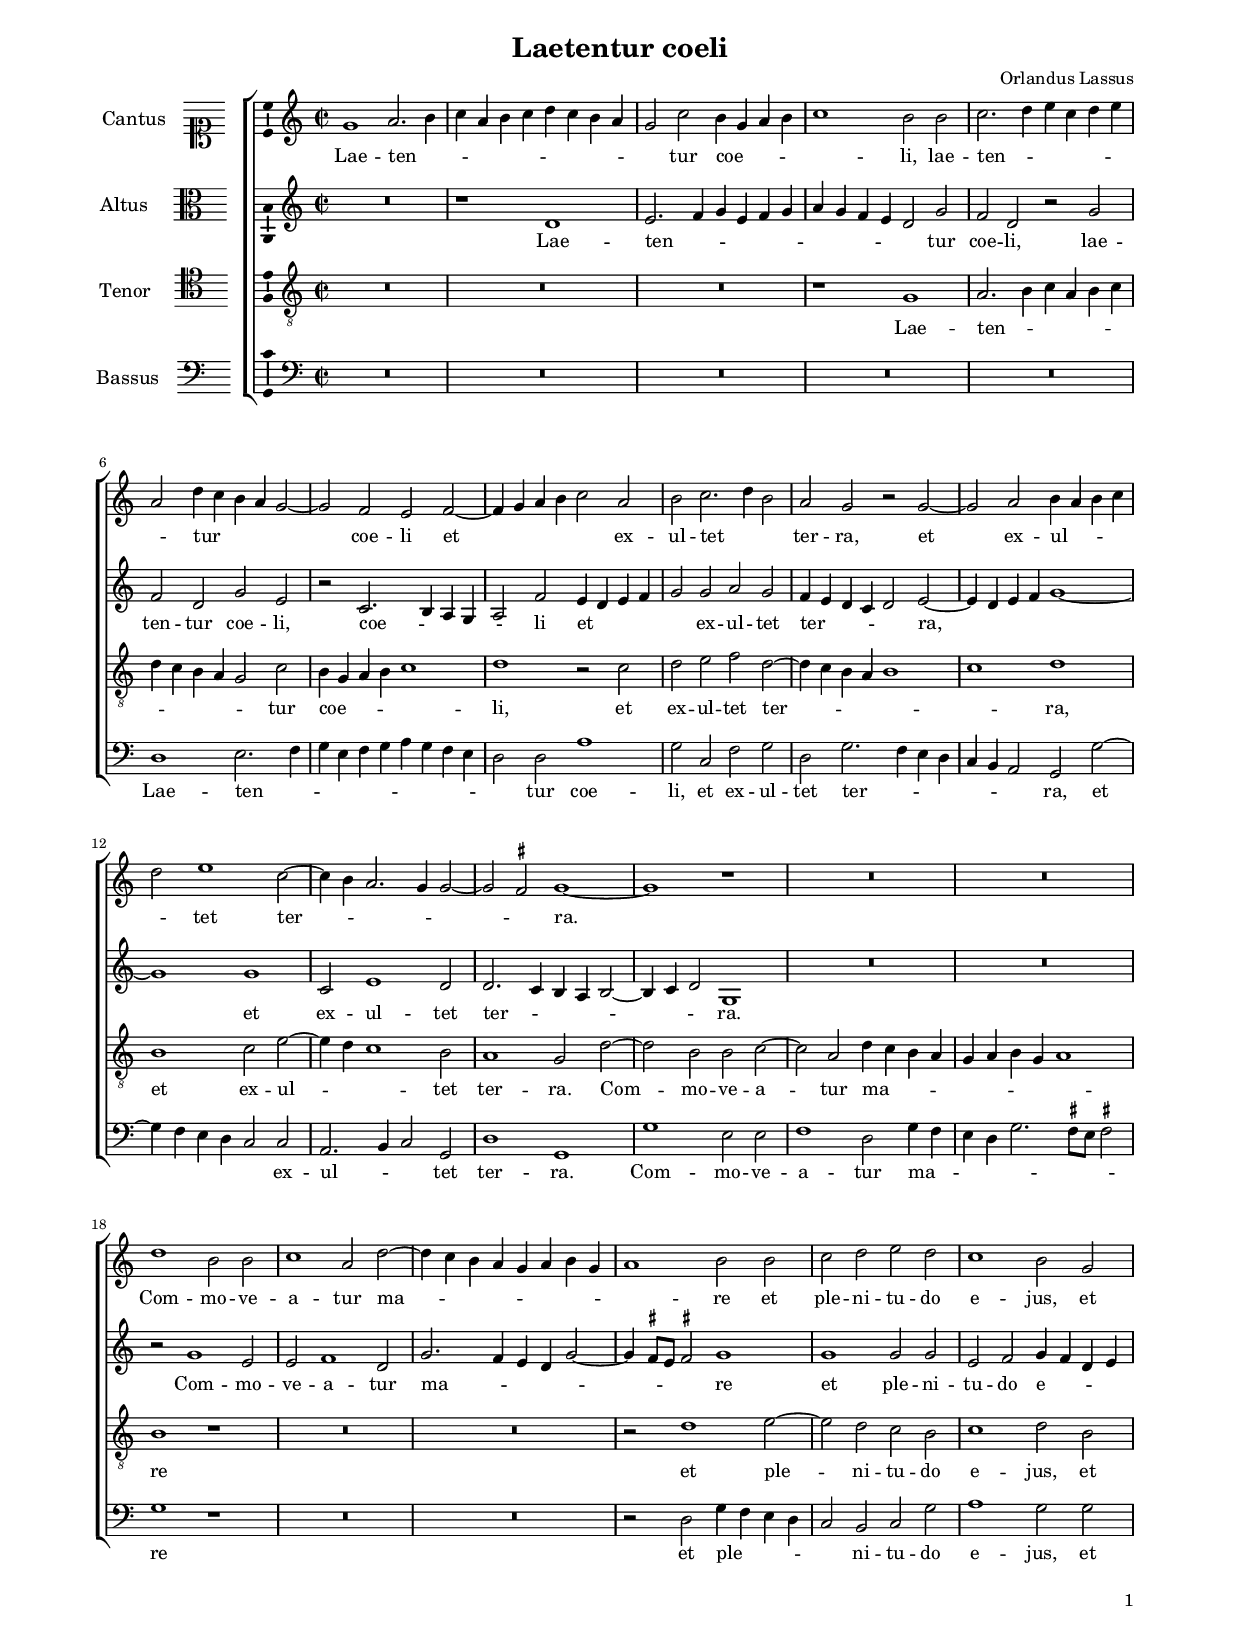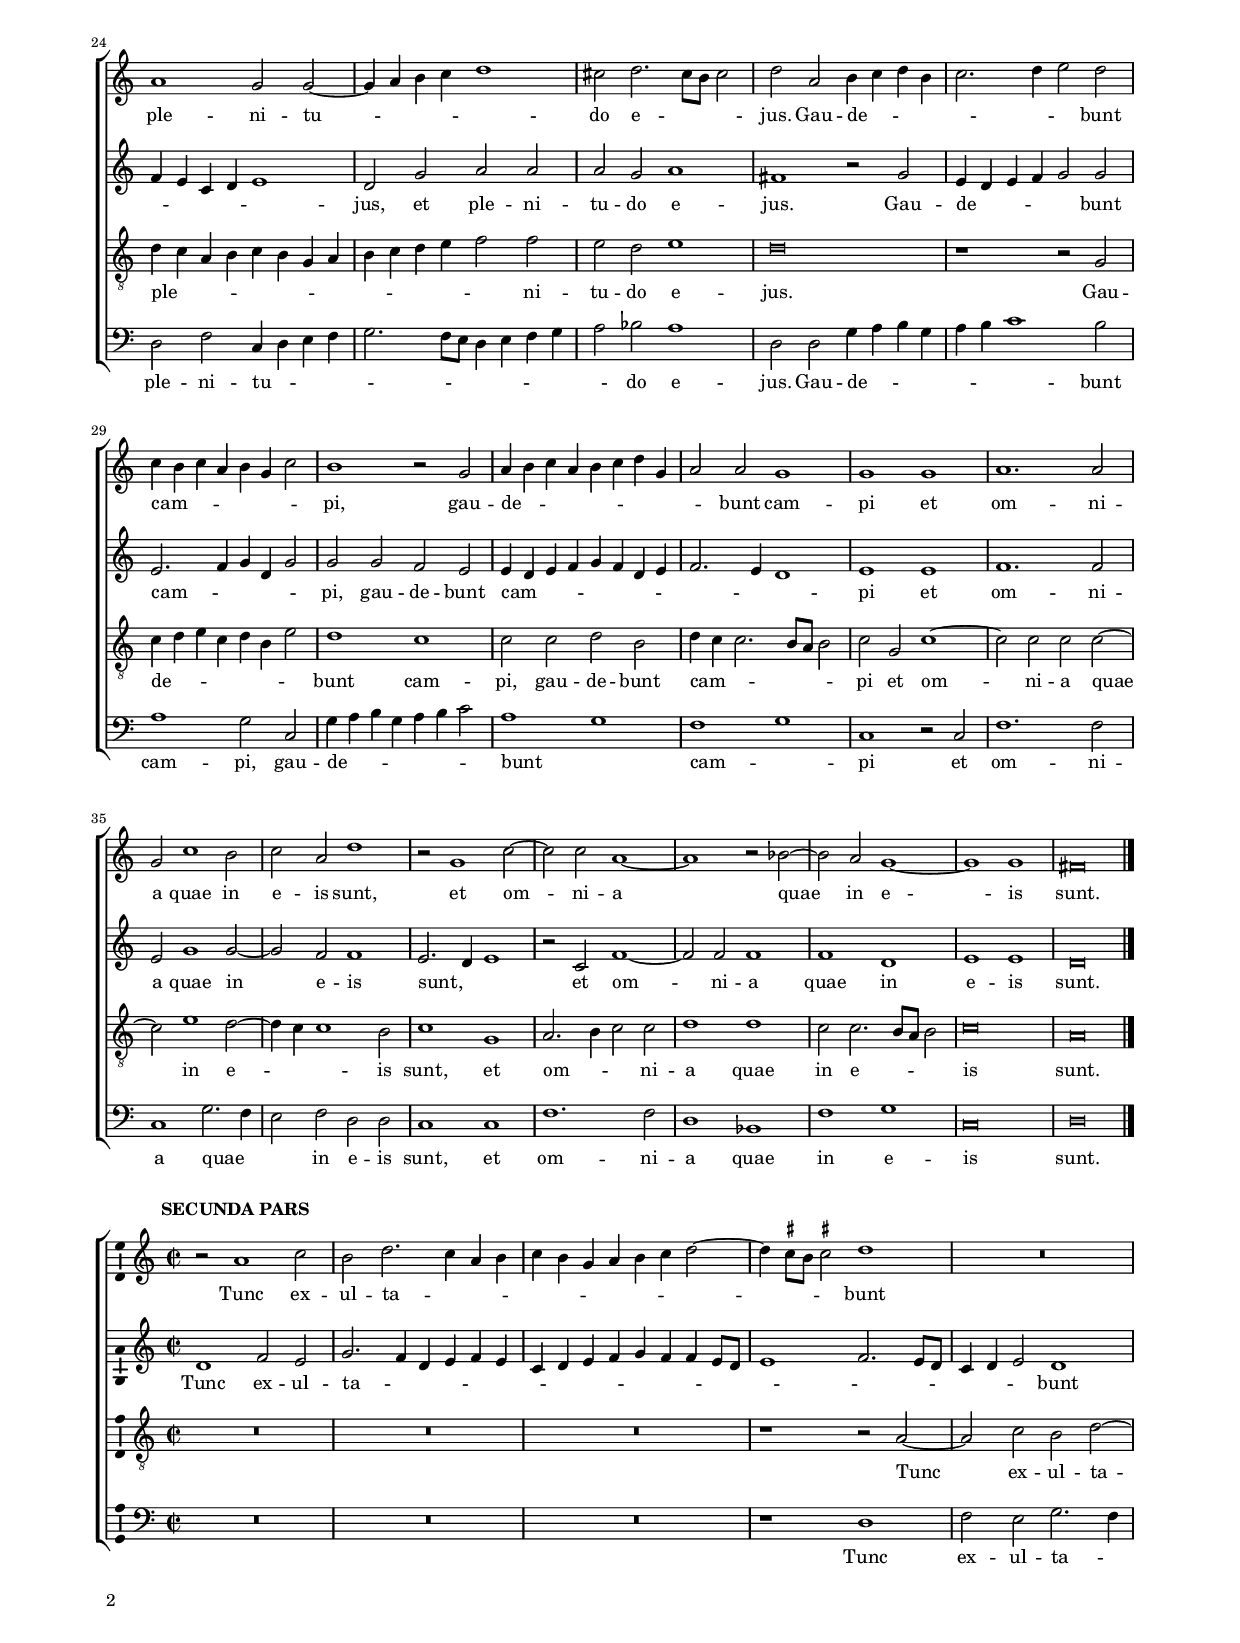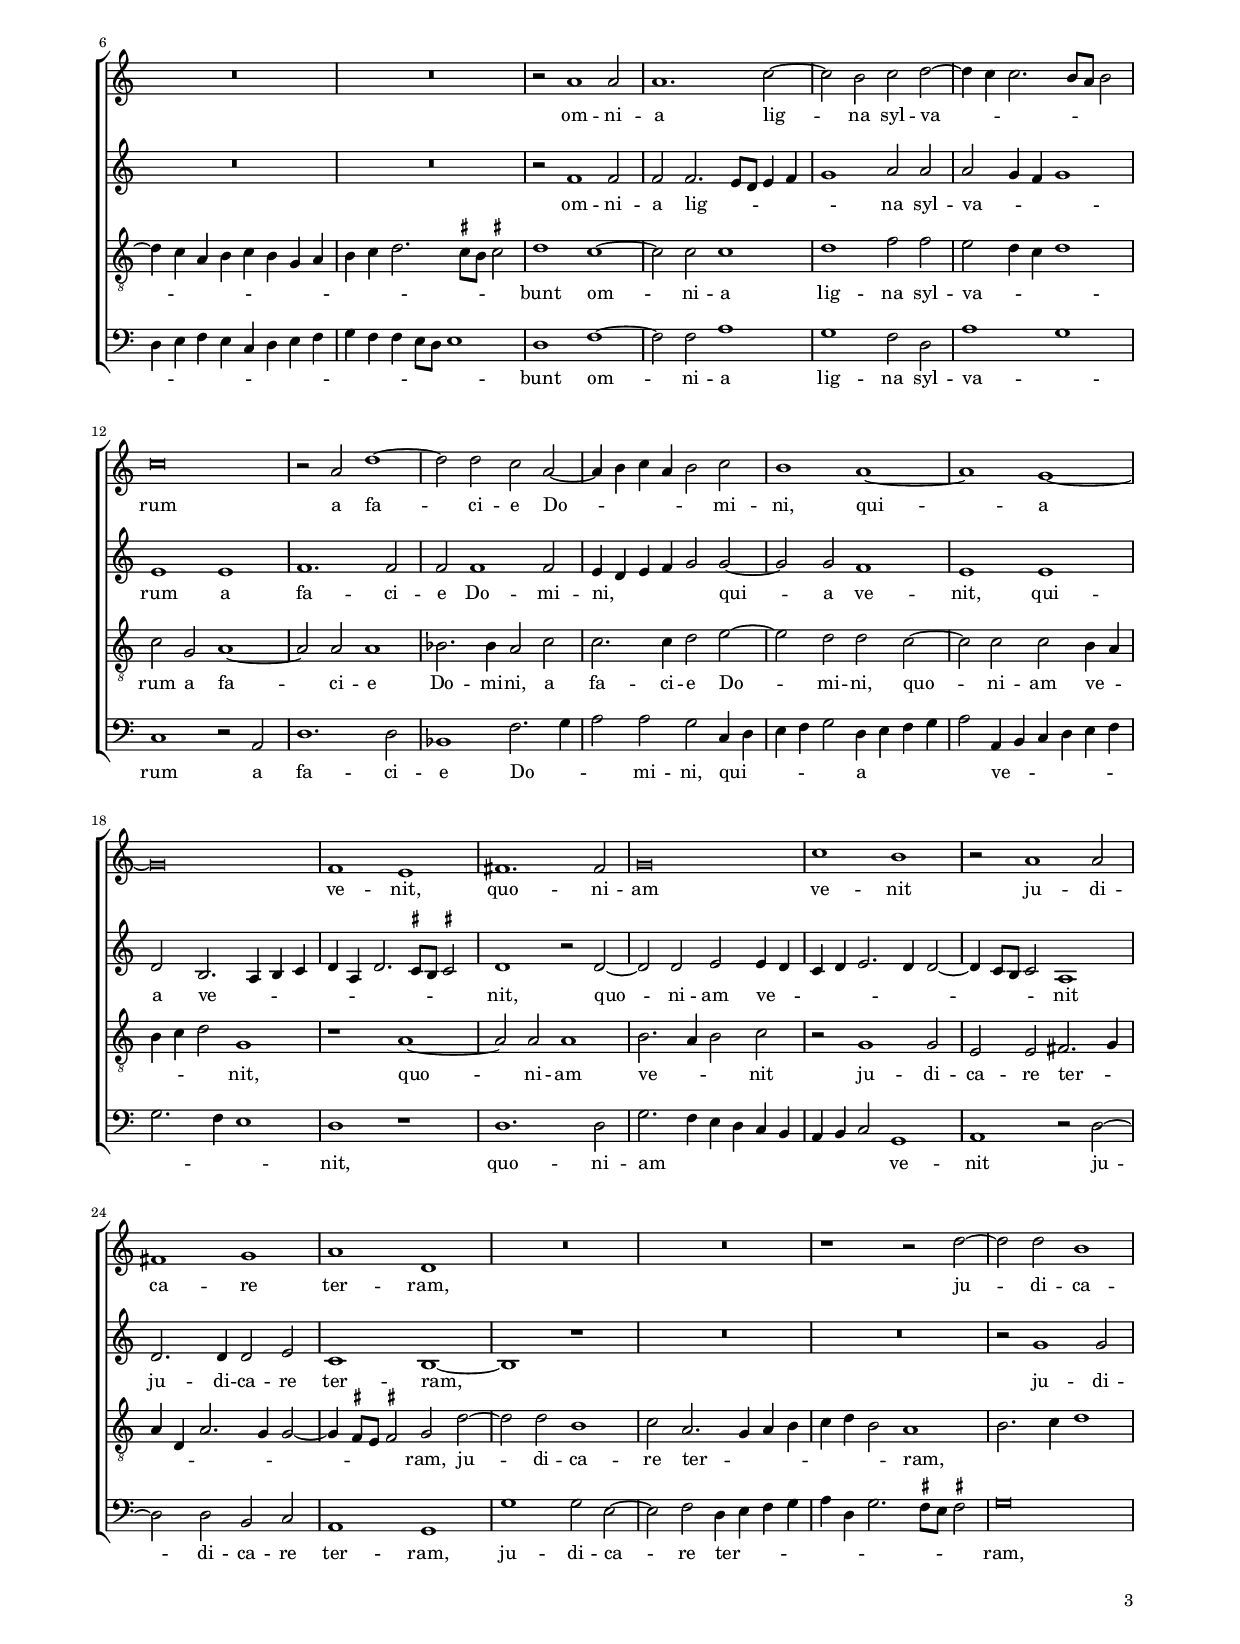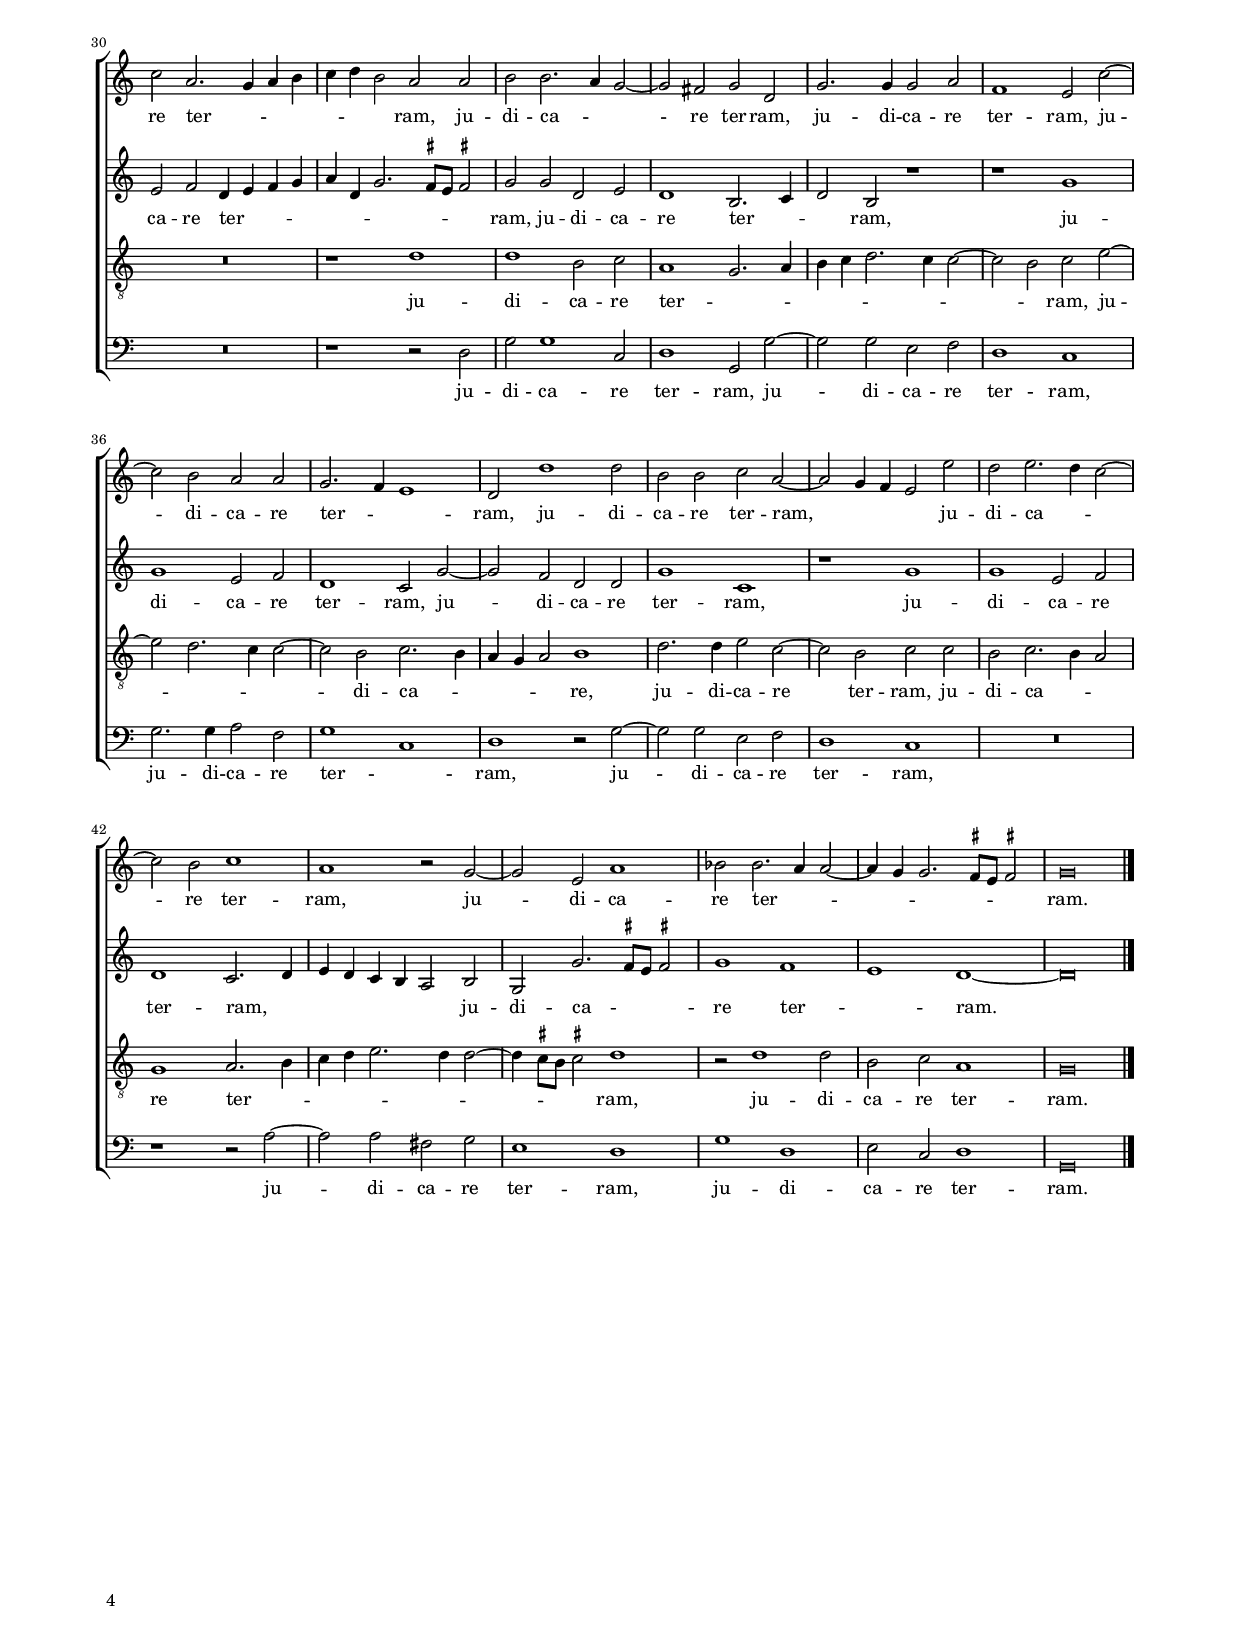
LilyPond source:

\header
{
  title="Laetentur coeli"
  composer="Orlandus Lassus"
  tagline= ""
}

\version "2.24.1"
\language deutsch
#(set-global-staff-size 15)
% #(set-default-paper-size "letter")
#(ly:set-option 'point-and-click #f)


	ficta = { \once \set suggestAccidentals = ##t }
	
	forget = #(define-music-function (music) (ly:music?) #{
		\accidentalStyle forget
		$music
		\accidentalStyle default
		#})

	m = \melisma
	me = \melismaEnd


\paper
	{
	top-margin = 1.8 \cm
	bottom-margin = 1.2 \cm
	left-margin = 1.8 \cm
	right-margin = 1.8 \cm
	ragged-bottom = ##f
	ragged-last-bottom = ##t
	print-page-number = ##f
	score-system-spacing = #'((basic-distance . 16) (minimum-distance . 14) (padding . 5) (strechability . 150))
	system-system-spacing = #'((basic-distance . 16) (minimum-distance . 14) (padding . 5) (strechability . 150))
	oddFooterMarkup=\markup   \fill-line { "" \fromproperty #'page:page-number-string }
	evenFooterMarkup=\markup  \fill-line { \fromproperty #'page:page-number-string "" }
	last-bottom-spacing = #'((basic-distance . 11) (minimum-distance . 8) (padding . 4))
%	systems-per-page = 3
	page-count = 4
%	min-systems-per-page = 3
	}

global = {
	\key c \major
	\time 2/2 \set Score.measureLength = #(ly:make-moment 2/1)
	\set Score.tempoHideNote = ##t
	\tempo 2 = 90
	\skip 1*2*42 \bar "|."
	}
	

incipitcantus = \markup { \score {
	{
	\set Staff.instrumentName = \markup { \fontsize #1 "Cantus" }
	\key c \major
	\clef soprano
	s4 \bar ""
	}
	\layout  {
	raggedright = ##t
	indent = 1.6 \cm
	line-width = 2.5\cm
	\context { \Staff \remove Time_signature_engraver }
	\override Staff.Clef.Y-extent = #'(0 . 0)
	}} \hspace #1 }
      
      
incipitaltus = \markup { \score {
	{
	\set Staff.instrumentName = \markup { \fontsize #1 "Altus" }
	\key c \major
	\clef alto
	s4 \bar ""
	}
	\layout  {
	raggedright = ##t
	indent = 1.6 \cm
	line-width = 2.5\cm
	\context { \Staff \remove Time_signature_engraver }
	\override Staff.Clef.Y-extent = #'(0 . 0)
	}} \hspace #1 }


incipittenor = \markup { \score {
	{
	\set Staff.instrumentName = \markup { \fontsize #1 "Tenor" }
	\key c \major
	\clef tenor
	s4 \bar ""
	}
	\layout  {
	raggedright = ##t
	indent = 1.6 \cm
	line-width = 2.5\cm
	\context { \Staff \remove Time_signature_engraver }
	\override Staff.Clef.Y-extent = #'(0 . 0)
	}} \hspace #1 }
      
      
incipitbassus = \markup { \score {
	{
	\set Staff.instrumentName = \markup { \fontsize #1 "Bassus" }
	\key c \major
	\clef bass
	s4 \bar ""
	}
	\layout  {
	raggedright = ##t
	indent = 1.6 \cm
	line-width = 2.5\cm
	\context { \Staff \remove Time_signature_engraver }
	\override Staff.Clef.Y-extent = #'(0 . 0)
	}} \hspace #1 }


cantus =  \relative c''
	{
	g1 a2.\m  h4
	c4 a h c d c h a
	g2\me  c h4\m  g a h
	c1\me  h2 h
%5
	c2.\m  d4 e c d e
	a,2\me  d4\m  c h a g2~
	g2\me  f2 e f2~
	f4\m  g a h c2\me  a
	h2 c2.\m  d4 h2\me 
%10
	a2 g r g2~
	g2 a h4\m  a h c
	d2\me  e1 c2~
	c4\m  h a2. g4 g2~
	g2 \ficta fis2\me  g1~
%15
	g1 r
	R\breve
	R
	d'1 h2 h
	c1 a2 d2~
%20 
	d4\m  c h a g a h g
	a1\me  h2 h
	c2 d e d
	c1 h2 g
	a1 g2 g2~
%25
	g4\m  a h c d1\me 
	cis2 d2.\m  cis8 h cis2\me 
	d2 a h4\m  c d h 
	c2. d4 e2\me  d
	c4\m  h c a h g c2\me 
%30
	h1 r2 g
	a4\m  h c a h c d g,
	a2\me  a g1
	g1 g
	a1. a2
%35
	g2 c1 h2
	c2 a d1
	r2 g,1 c2~
	c2 c a1~
	a1 r2 b2~
%40
	b2 a g1~
	g1 g
	fis\breve
	}


altus =  \relative c'
	{
	R\breve
	r1 d
	e2.\m  f4 g e f g
	a4 g f e d2\me  g
%5
	f2 d r g
	f2 d g e
	r2 c2.\m  h4 a g
	a2\me  f'2 e4\m  d e f
	g2\me  g a g
%10
	f4\m  e d c d2\me  e2~
	e4\m  d e f g1~
	g1\me  g
	c,2 e1 d2
	d2.\m  c4 h a h2~
%15
	h4 c d2\me  g,1
	R\breve
	R
	r2 g'1 e2
	e2 f1 d2
%20
	g2.\m  f4 e d g2~
	g4 \ficta fis8 e \ficta fis!2\me  g1
	g1 g2 g
	e2 f g4\m  f d e
	f e c d e1\me 
%25
	d2 g a a
	a2 g a1
	fis1 r2 g
	e4\m  d e f g2\me  g
	e2.\m  f4 g d g2\me 
%30
	g2 g f e
	e4\m  d e f g f d e
	f2. e4 d1\me 
	e1 e
	f1. f2
%35
	e2 g1 g2~
	g2 f2 f1
	e2.\m  d4 e1\me 
	r2 c f1~
	f2 f f1
%40
	f1 d
	e1 e
	d\breve
	}


tenor =  \relative c'
	{
	R\breve
	R
	R
	r1 g
%5
	a2.\m  h4 c a h c
	d c h a g2\me  c
	h4\m  g a h c1\me 
	d1 r2 c
	d2 e f d2~
%10
	d4\m  c h a h1
	c1\me  d 
	h1 c2 e2~
	e4\m  d4 c1\me  h2
	a1 g2 d'2~
%15
	d2 h h c~
	c2 a d4\m  c h a
	g4 a h g a1\me 
	h1 r
	R\breve
%20
	R
	r2 d1 e2~
	e2 d2 c h
	c1 d2 h
	d4\m  c a h c h g a
%25
	h4 c d e f2\me  f
	e2 d e1
	d\breve
	r1 r2 g,
	c4\m  d e c d h e2\me 
%30
	d1 c
	c2 c d h
	d4\m  c c2. h8 a h2\me 
	c2 g c1~
	c2 c c c2~
%35
	c2 e1 d2~
	d4\m  c c1\me  h2
	c1 g
	a2.\m  h4 c2\me  c
	d1 d
%40
	c2 c2.\m  h8 a h2\me 
	c\breve
	a\breve
	}


bassus  =  \relative c
	{
	R\breve
	R
	R
	R
%5
	R
	d1 e2.\m  f4
	g4 e f g a g f e
	d2\me  d a'1
	g2 c, f g
%10
	d2 g2.\m  f4 e d
	c4 h a2\me  g g'2~
	g4\m  f e d c2\me  c
	a2.\m  h4 c2\me  g
	d'1 g,
%15
	g'1 e2 e
	f1 d2 g4\m  f
	e d g2. \ficta fis8 e \ficta fis!2\me 
	g1 r
	R\breve
%20
	R
	r2 d g4\m  f e d
	c2\me  h c g'
	a1 g2 g
	d2 f c4\m  d e f
%25
	g2. f8 e d4 e f g
	a2\me  b a1
	d,2 d g4\m  a h g
	a4 h c1\me  h2
	a1 g2 c,
%30
	g'4\m  a h g a h c2\me 
	a1\m  g\me 
	f1\m  g\me 
	c,1 r2 c
	f1. f2
%35
	c1 g'2.\m  f4
	e2\me  f d d
	c1 c
	f1. f2
	d1 b
%40
	f'1 g
	c,\breve
	d\breve
	}


lyricscantus = \lyricmode {
	Lae -- ten -- tur coe -- li,
	lae -- ten -- tur coe -- li
	et ex -- ul -- tet ter -- ra,
	et ex -- ul -- tet ter -- ra.
	Com -- mo -- ve -- a -- tur ma -- re
	et ple -- ni -- tu -- do e -- jus, et ple -- ni -- tu -- do e -- jus.
	Gau -- de -- bunt cam -- pi, gau -- de -- bunt cam -- pi
	et om -- ni -- a quae in e -- is sunt,
	et om -- ni -- a quae in e -- is sunt.
	}


lyricsaltus = \lyricmode {
	Lae -- ten -- tur coe -- li,
	lae -- ten -- tur coe -- li,
	coe -- li
	et ex -- ul -- tet ter -- ra,
	et ex -- ul -- tet ter -- ra.
	Com -- mo -- ve -- a -- tur ma -- re
	et ple -- ni -- tu -- do e -- jus,
	et ple -- ni -- tu -- do e -- jus.
	Gau -- de -- bunt cam -- pi,
	gau -- de -- bunt cam -- pi
	et om -- ni -- a quae in e -- is sunt,
	et om -- ni -- a quae in e -- is sunt.
	}


lyricstenor = \lyricmode {
	Lae -- ten -- tur coe -- li,
	et ex -- ul -- tet ter -- ra,
	et ex -- ul -- tet ter -- ra.
	Com -- mo -- ve -- a -- tur ma -- re
	et ple -- ni -- tu -- do e -- jus,
	et ple -- ni -- tu -- do e -- jus.
	Gau -- de -- bunt cam -- pi,
	gau -- de -- bunt cam -- pi
	et om -- ni -- a quae in e -- is sunt,
	et om -- ni -- a quae in e -- is sunt.
	}


lyricsbassus = \lyricmode {
	Lae -- ten -- tur coe -- li,
	et ex -- ul -- tet ter -- ra,
	et ex -- ul -- tet ter -- ra.
	Com -- mo -- ve -- a -- tur ma -- re
	et ple -- ni -- tu -- do e -- jus,
	et ple -- ni -- tu -- do e -- jus.
	Gau -- de -- bunt cam -- pi,
	gau -- de -- bunt cam -- pi
	et om -- ni -- a quae in e -- is sunt,
	et om -- ni -- a quae in e -- is sunt.
	}


\score
{  
	\transpose c c {
	\new ChoirStaff \with { \override StaffGrouper.staff-staff-spacing.basic-distance = #12 }
	<<


	\new Staff << \global
	\new Voice="v1" {
		\set Staff.instrumentName=\incipitcantus
		%\set Staff.instrumentName="S"
		\set Staff.midiInstrument = "reed organ"
		\clef violin
		\cantus }
	\new Lyrics \lyricsto "v1" {\lyricscantus }
	>>


	\new Staff << \global
	\new Voice="v2" {
		\set Staff.instrumentName=\incipitaltus
		%\set Staff.instrumentName="A"
		\set Staff.midiInstrument = "reed organ"
        \clef violin % "G_8"
		\altus}
	\new Lyrics \lyricsto "v2" {\lyricsaltus }
	>>


	\new Staff << \global
	\new Voice="v3" {
		\set Staff.instrumentName=\incipittenor
		%\set Staff.instrumentName="T"
		\set Staff.midiInstrument = "reed organ"
		\clef "G_8"
		\tenor }
	\new Lyrics \lyricsto "v3" {\lyricstenor }
	>>


	\new Staff << \global
	\new Voice="v4" {
		\set Staff.instrumentName=\incipitbassus
		%\set Staff.instrumentName="B"
		\set Staff.midiInstrument = "reed organ"
		\clef "bass" 
		\bassus }
	\new Lyrics \lyricsto "v4" {\lyricsbassus}
	>>

	>>
	} % transpose

	\layout
	{
	indent = 2.5 \cm
	%\context { \Lyrics \override VerticalAxisGroup.nonstaff-relatedstaff-spacing.padding = #2 }
%	\context { \Lyrics \override LyricText.font-size = #1 }
	\context { \Staff \override TimeSignature.break-visibility = #end-of-line-invisible }
	\context { \Staff \consists Ambitus_engraver }
	\context { \Score \override BarNumber.padding = #2 }
	\context { \Voice \override NoteHead.style = #'baroque }
	}

\midi
	{
	}

}

%%%%%%%%%%%%%%%%%%%%  SECUNDA PARS


global = {
	\key c \major
	\time 2/2 \set Score.measureLength = #(ly:make-moment 2/1)
	\set Score.tempoHideNote = ##t
	\tempo 2 = 90
	\skip 1*2*47 \bar "|."
	}


cantus =  \relative c''
	{
	r2 a1 c2
	h2 d2.\m  c4 a h
	c h g a h c d2~
	d4 \ficta cis8 h \ficta cis!2\me  d1
%5
	R\breve
	R
	R
	r2 a1 a2
	a1. c2~
%10
	c2 h c d2~
	d4\m  c4 c2. h8 a h2\me 
	c\breve
	r2 a d1~
	d2 d c a2~
%15
	a4\m  h c a h2\me  c
	h1 a1~
	a1 g1~
	g\breve
	f1 e
%20
	fis1. fis2
	g\breve
	c1 h
	r2 a1 a2
	fis1 g
%25
	a1 d,
	R\breve
	R
	r1 r2 d'2~
	d2 d h1
%30
	c2 a2.\m  g4 a h
	c4 d h2\me  a a
	h2 h2.\m  a4 g2~
	g2\me  fis2 g d
	g2. g4 g2 a
%35
	f1 e2 c'2~
	c2 h a a
	g2.\m  f4 e1\me 
	d2 d'1 d2
	h2 h c a2~
%40
	a2\m  g4 f e2\me  e'2
	d2 e2.\m  d4 c2~
	c2\me  h2 c1
	a1 r2 g2~
	g2 e a1
%45
	b2 b2.\m  a4 a2~
	a4 g4 g2. \ficta fis8 e \ficta fis!2\me 
	g\breve
	}


altus =  \relative c'
	{
	d1 f2 e
	g2.\m  f4 d e f e
	c4 d e f g f f e8 d
	e1 f2. e8 d
%5
	c4 d e2\me  d1
	R\breve
	R
	r2 f1 f2
	f2 f2.\m  e8 d e4 f
%10
	g1\me  a2 a
	a2\m  g4 f g1\me 
	e1 e
	f1. f2
	f2 f1 f2
%15
	e4\m  d e f g2\me  g2~
	g2 g2 f1
	e1 e
	d2 h2.\m  a4 h c
	d4 a d2. \ficta cis8 h \ficta cis!2\me 
%20
	d1 r2 d2~
	d2 d e e4\m  d
	c d e2. d4 d2~
	d4 c8 h c2\me  a1
	d2. d4 d2 e
%25
	c1 h1~
	h1 r
	R\breve
	R
	r2 g'1 g2
%30
	e2 f d4\m  e f g
	a4 d, g2. \ficta fis8 e \ficta fis!2\me 
	g2 g d e
	d1 h2.\m  c4
	d2\me  h r1
%35
	r1 g'
	g1 e2 f
	d1 c2 g'2~
	g2 f d d
	g1 c,
%40
	r1 g'
	g1 e2 f
	d1 c2.\m  d4
	e4 d c h a2\me  h
	g2 g'2.\m  \ficta fis8 e \ficta fis!2\me 
%45
	g1 f1\m 
	e1\me  d1~
	d\breve
	}


tenor =  \relative c'
	{
	R\breve
	R
	R
	r1 r2 a2~
%5
	a2 c h d2~
	d4\m  c4 a h c h g a
	h4 c d2. \ficta cis8 h \ficta cis!2\me 
	d1 c1~
	c2 c c1
%10
	d1 f2 f
	e2\m  d4 c d1\me 
	c2 g a1~
	a2 a2 a1
	b2. b4 a2 c
%15
	c2. c4 d2 e2~
	e2 d d c2~
	c2 c c h4\m  a
	h4 c d2\me  g,1
	r1 a1~
%20 
	a2 a2 a1
	h2.\m  a4 h2\me  c
	r2 g1 g2
	e2 e fis2.\m  g4
	a4 d, a'2. g4 g2~
%25
	g4 \ficta fis8 e \ficta fis!2\me  g d'2~
	d2 d2 h1
	c2 a2.\m  g4 a h
	c d h2\me  a1\m 
	h2. c4 d1\me 
%30
	R\breve
	r1 d
	d1 h2 c
	a1\m  g2. a4
	h4 c d2. c4 c2~
%35
	c2 h\me  c2 e2~ 
	e2\m  d2. c4 c2~
	c2\me  h c2.\m  h4
	a4 g a2\me  h1
	d2. d4 e2 c2~
%40
	c2 h2 c c
	h2 c2.\m  h4 a2\me 
	g1 a2.\m  h4
	c4 d e2. d4 d2~
	d4 \ficta cis8 h8 \ficta cis!2\me  d1
%45
	r2 d1 d2
	h2 c a1
	g\breve
	}


bassus  =  \relative c
	{
	R\breve
	R
	R
	r1 d
%5
	f2 e g2.\m  f4
	d4 e f e c d e f
	g f f e8 d e1\me 
	d1 f~
	f2 f2 a1
%10
	g1 f2 d
	a'1\m  g1\me 
	c,1 r2 a
	d1. d2
	b1 f'2.\m  g4
%15
	a2\me  a g2 c,4\m  d
	e f g2\me  d4\m  e f g
	a2\me  a,4\m  h c d e f
	g2. f4 e1\me 
	d1 r 
%20
	d1. d2
	g2.\m  f4 e d c h
	a4 h c2\me  g1
	a1 r2 d2~
	d2 d2 h2 c
%25
	a1 g
	g'1 g2 e2~
	e2 f2 d4\m  e f g
	a4 d, g2. \ficta fis8 e \ficta fis!2\me 
	g\breve
%30
	R\breve
	r1 r2 d
	g2 g1 c,2
	d1 g,2 g'2~
	g2 g e f
%35
	d1 c
	g'2. g4 a2 f
	g1\m  c,\me 
	d1 r2 g2~
	g2 g e f
%40
	d1 c
	R\breve
	r1 r2 a'2~
	a2 a2 fis g
	e1 d
%45
	g1 d
	e2 c d1
	g,\breve
	}


lyricscantus = \lyricmode {
	Tunc ex -- ul -- ta -- bunt om -- ni -- a lig -- na syl -- va -- rum
	a fa -- ci -- e Do -- mi -- ni,
	qui -- a ve -- nit,
	quo -- ni -- am ve -- nit
	ju -- di -- ca -- re ter -- ram,
	ju -- di -- ca -- re ter -- ram,
	ju -- di -- ca -- re ter -- ram,
	ju -- di -- ca -- re ter -- ram,
	ju -- di -- ca -- re ter -- ram,
	ju -- di -- ca -- re ter -- ram,
	ju -- di -- ca -- re ter -- ram,
	ju -- di -- ca -- re ter -- ram.
	}


lyricsaltus = \lyricmode {
	Tunc ex -- ul -- ta -- bunt om -- ni -- a lig -- na syl -- va -- rum
	a fa -- ci -- e Do -- mi -- ni,
	qui -- a ve -- nit,
	qui -- a ve -- nit,
	quo -- ni -- am ve -- nit
	ju -- di -- ca -- re ter -- ram,
	ju -- di -- ca -- re ter -- ram,
	ju -- di -- ca -- re ter -- ram,
	ju -- di -- ca -- re ter -- ram,
	ju -- di -- ca -- re ter -- ram,
	ju -- di -- ca -- re ter -- ram,
	ju -- di -- ca -- re ter -- ram.
	}


lyricstenor = \lyricmode {
	Tunc ex -- ul -- ta -- bunt om -- ni -- a lig -- na syl -- va -- rum
	a fa -- ci -- e Do -- mi -- ni,
	a fa -- ci -- e Do -- mi -- ni,
	quo -- ni -- am ve -- nit,
	quo -- ni -- am ve -- nit
	ju -- di -- ca -- re ter -- ram,
	ju -- di -- ca -- re ter -- ram,
	ju -- di -- ca -- re ter -- ram,
	ju -- di -- ca -- re,
	ju -- di -- ca -- re ter -- ram,
	ju -- di -- ca -- re ter -- ram,
	ju -- di -- ca -- re ter -- ram.
	}


lyricsbassus = \lyricmode {
	Tunc ex -- ul -- ta -- bunt om -- ni -- a lig -- na syl -- va -- rum
	a fa -- ci -- e Do -- mi -- ni,
	qui -- a ve -- nit,
	quo -- ni -- am ve -- nit
	ju -- di -- ca -- re ter -- ram,
	ju -- di -- ca -- re ter -- ram,
	ju -- di -- ca -- re ter -- ram,
	ju -- di -- ca -- re ter -- ram,
	ju -- di -- ca -- re ter -- ram,
	ju -- di -- ca -- re ter -- ram,
	ju -- di -- ca -- re ter -- ram,
	ju -- di -- ca -- re ter -- ram.
	}


\score
{  
	\transpose c c {
	\new ChoirStaff \with { \override StaffGrouper.staff-staff-spacing.basic-distance = #12 }
	<<

	\new Staff <<\global
	\new Voice="v1" {
	%\set Staff.instrumentName="Cantus"
		\set Staff.midiInstrument = "reed organ"
		\clef violin
		\cantus }
	\new Lyrics \lyricsto "v1" {\lyricscantus }
	>>


	\new Staff << \global
	\new Voice="v2" {
	%\set Staff.instrumentName="Altus"
		\set Staff.midiInstrument = "reed organ"
		\clef violin 
		\altus}
	\new Lyrics \lyricsto "v2" {\lyricsaltus }
	>>


	\new Staff <<\global
	\new Voice="v3" {
	%\set Staff.instrumentName="Tenor"
		\set Staff.midiInstrument = "reed organ"
		\clef "G_8"
		\tenor }
	\new Lyrics \lyricsto "v3" {\lyricstenor }
	>>


	\new Staff <<\global
	\new Voice="v4" {
	%\set Staff.instrumentName="Bassus"
		\set Staff.midiInstrument = "reed organ"
		\clef "bass" 
		\bassus }
	\new Lyrics \lyricsto "v4" {\lyricsbassus}
	>>

	>>
	} % transpose
		
	\layout
	{
	indent = 0 \cm
	%\context { \Lyrics \override VerticalAxisGroup.nonstaff-relatedstaff-spacing.padding = #2 }
%	\context { \Lyrics \override LyricText.font-size = #1 }
	\context { \Staff \override TimeSignature.break-visibility = #end-of-line-invisible }
	\context { \Staff \consists Ambitus_engraver }
	\context { \Score \override BarNumber.padding = #2 }
	\context { \Voice \override NoteHead.style = #'baroque }
	}
	
	\header { piece = \markup { \raise #2 \hspace # 7 \bold "SECUNDA PARS"} }
	%\header { piece = \markup { \hspace #7 \column { \raise #2  \transparent "x" \bold "SECUNDA PARS"} } }
        
\midi
	{
	}
	
}

% EOF
